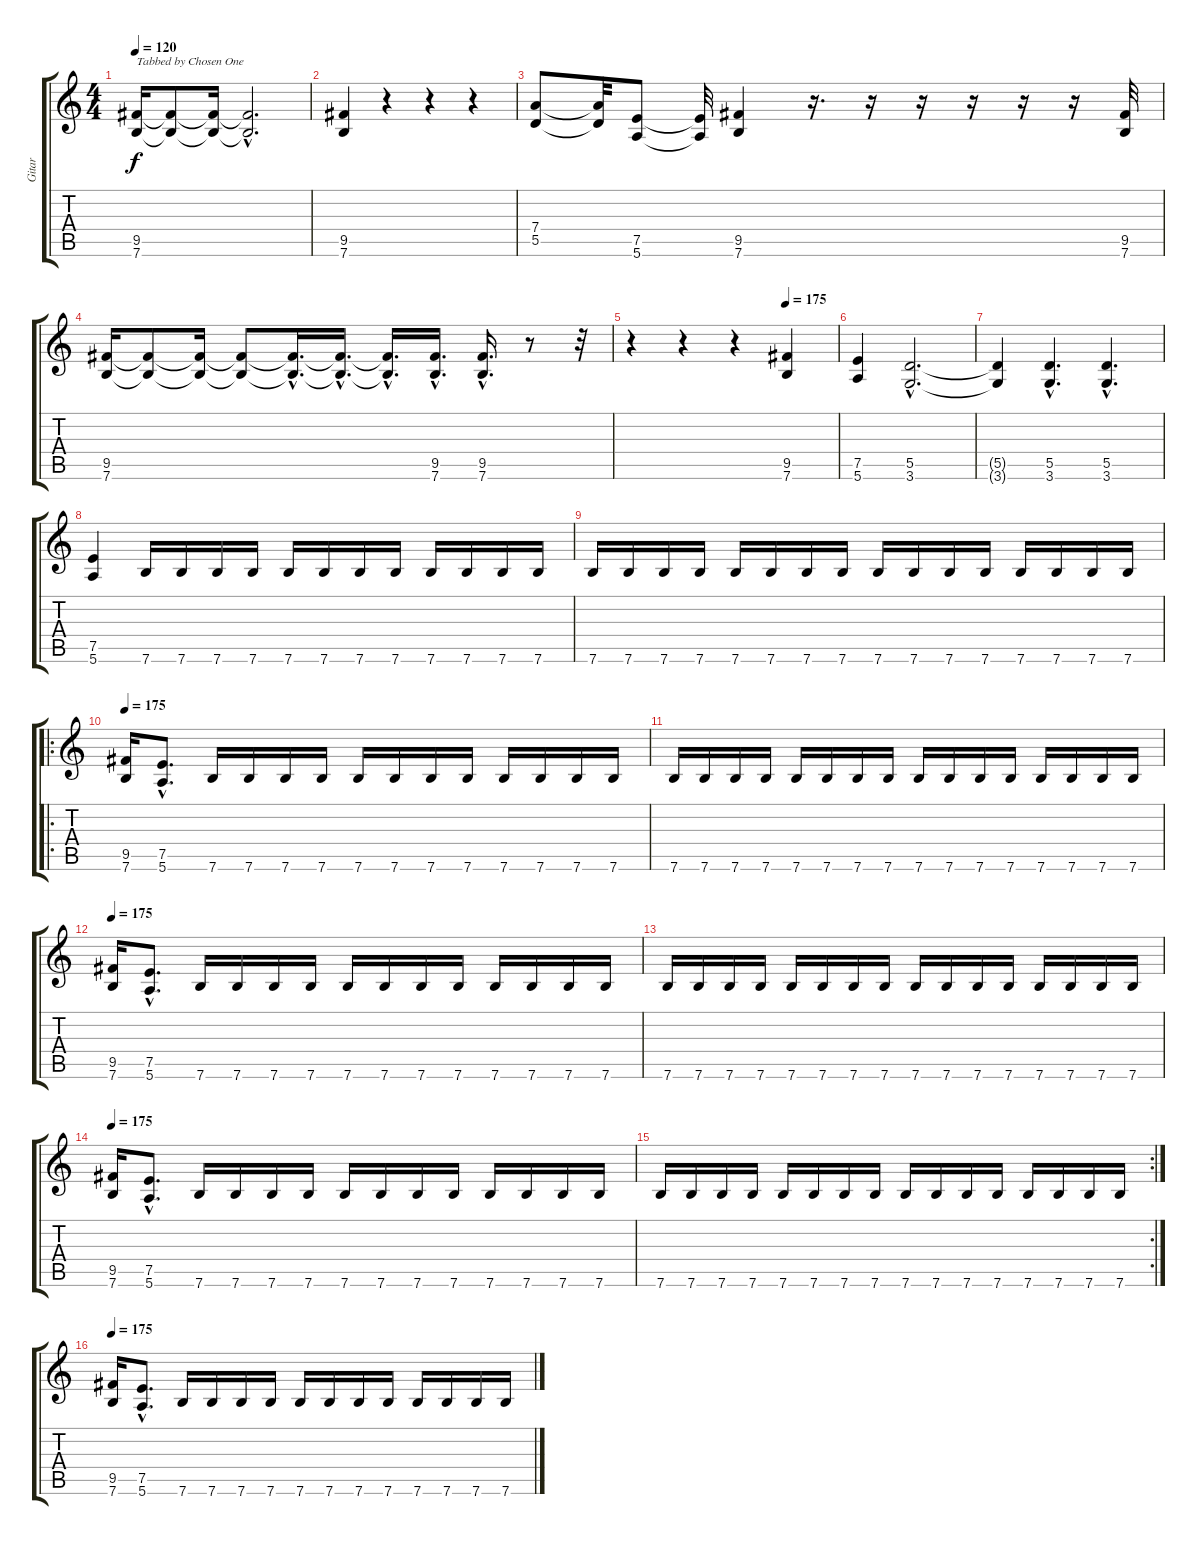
\track ("Gitar" "Gitar") {instrument distortionguitar}
\staff {score tabs}
\tuning (E4 B3 G3 D3 A2 E2) {hide}
\ts (4 4)
\tempo 120
\clef g2
\ks c
(9.5 7.6).16{txt "Tabbed by Chosen One" dy f volume 0 instrument distortionguitar} (9.5{t} 7.6{t}).8{volume 16} (9.5{t} 7.6{t}).16 (9.5{hac t} 7.6{hac t}).2{d} |
(9.5 7.6).4 r.4 r.4 r.4 |
(7.4 5.5).8 (7.4{t} 5.5{t}).32 (7.5 5.6).8 (7.5{t} 5.6{t}).32 (9.5 7.6).4 r.16{d} r.16 r.16 r.16 r.16 r.16 (9.5 7.6).32{volume 0} |
(9.5 7.6).16{volume 16} (9.5{t} 7.6{t}).8 (9.5{t} 7.6{t}).16 (9.5{t} 7.6{t}).8 (9.5{hac t} 7.6{hac t}).16{d} (9.5{hac t} 7.6{hac t}).16{d} (9.5{hac t} 7.6{hac t}).16{d} (9.5{hac} 7.6{hac}).16{d} (9.5{hac} 7.6{hac}).16{d} r.8 r.32 |
\section ("" "")
\tempo (175 0.75)
r.4 r.4 r.4 (9.5 7.6).4 |
(7.5 5.6).4 (5.5{hac} 3.6{hac}).2{d} |
(5.5{t} 3.6{t}).4 (5.5{hac} 3.6{hac}).4{d} (5.5{hac} 3.6{hac}).4{d} |
(7.5 5.6).4 7.6.16 7.6.16 7.6.16 7.6.16 7.6.16 7.6.16 7.6.16 7.6.16 7.6.16 7.6.16 7.6.16 7.6.16 |
7.6.16 7.6.16 7.6.16 7.6.16 7.6.16 7.6.16 7.6.16 7.6.16 7.6.16 7.6.16 7.6.16 7.6.16 7.6.16 7.6.16 7.6.16 7.6.16 |
\ro
\tempo 175
(9.5 7.6).16 (7.5{hac} 5.6{hac}).8{d} 7.6.16 7.6.16 7.6.16 7.6.16 7.6.16 7.6.16 7.6.16 7.6.16 7.6.16 7.6.16 7.6.16 7.6.16 |
7.6.16 7.6.16 7.6.16 7.6.16 7.6.16 7.6.16 7.6.16 7.6.16 7.6.16 7.6.16 7.6.16 7.6.16 7.6.16 7.6.16 7.6.16 7.6.16 |
\tempo 175
(9.5 7.6).16 (7.5{hac} 5.6{hac}).8{d} 7.6.16 7.6.16 7.6.16 7.6.16 7.6.16 7.6.16 7.6.16 7.6.16 7.6.16 7.6.16 7.6.16 7.6.16 |
7.6.16 7.6.16 7.6.16 7.6.16 7.6.16 7.6.16 7.6.16 7.6.16 7.6.16 7.6.16 7.6.16 7.6.16 7.6.16 7.6.16 7.6.16 7.6.16 |
\tempo 175
(9.5 7.6).16 (7.5{hac} 5.6{hac}).8{d} 7.6.16 7.6.16 7.6.16 7.6.16 7.6.16 7.6.16 7.6.16 7.6.16 7.6.16 7.6.16 7.6.16 7.6.16 |
\rc 2
7.6.16 7.6.16 7.6.16 7.6.16 7.6.16 7.6.16 7.6.16 7.6.16 7.6.16 7.6.16 7.6.16 7.6.16 7.6.16 7.6.16 7.6.16 7.6.16 |
\tempo 175
(9.5 7.6).16 (7.5{hac} 5.6{hac}).8{d} 7.6.16 7.6.16 7.6.16 7.6.16 7.6.16 7.6.16 7.6.16 7.6.16 7.6.16 7.6.16 7.6.16 7.6.16
